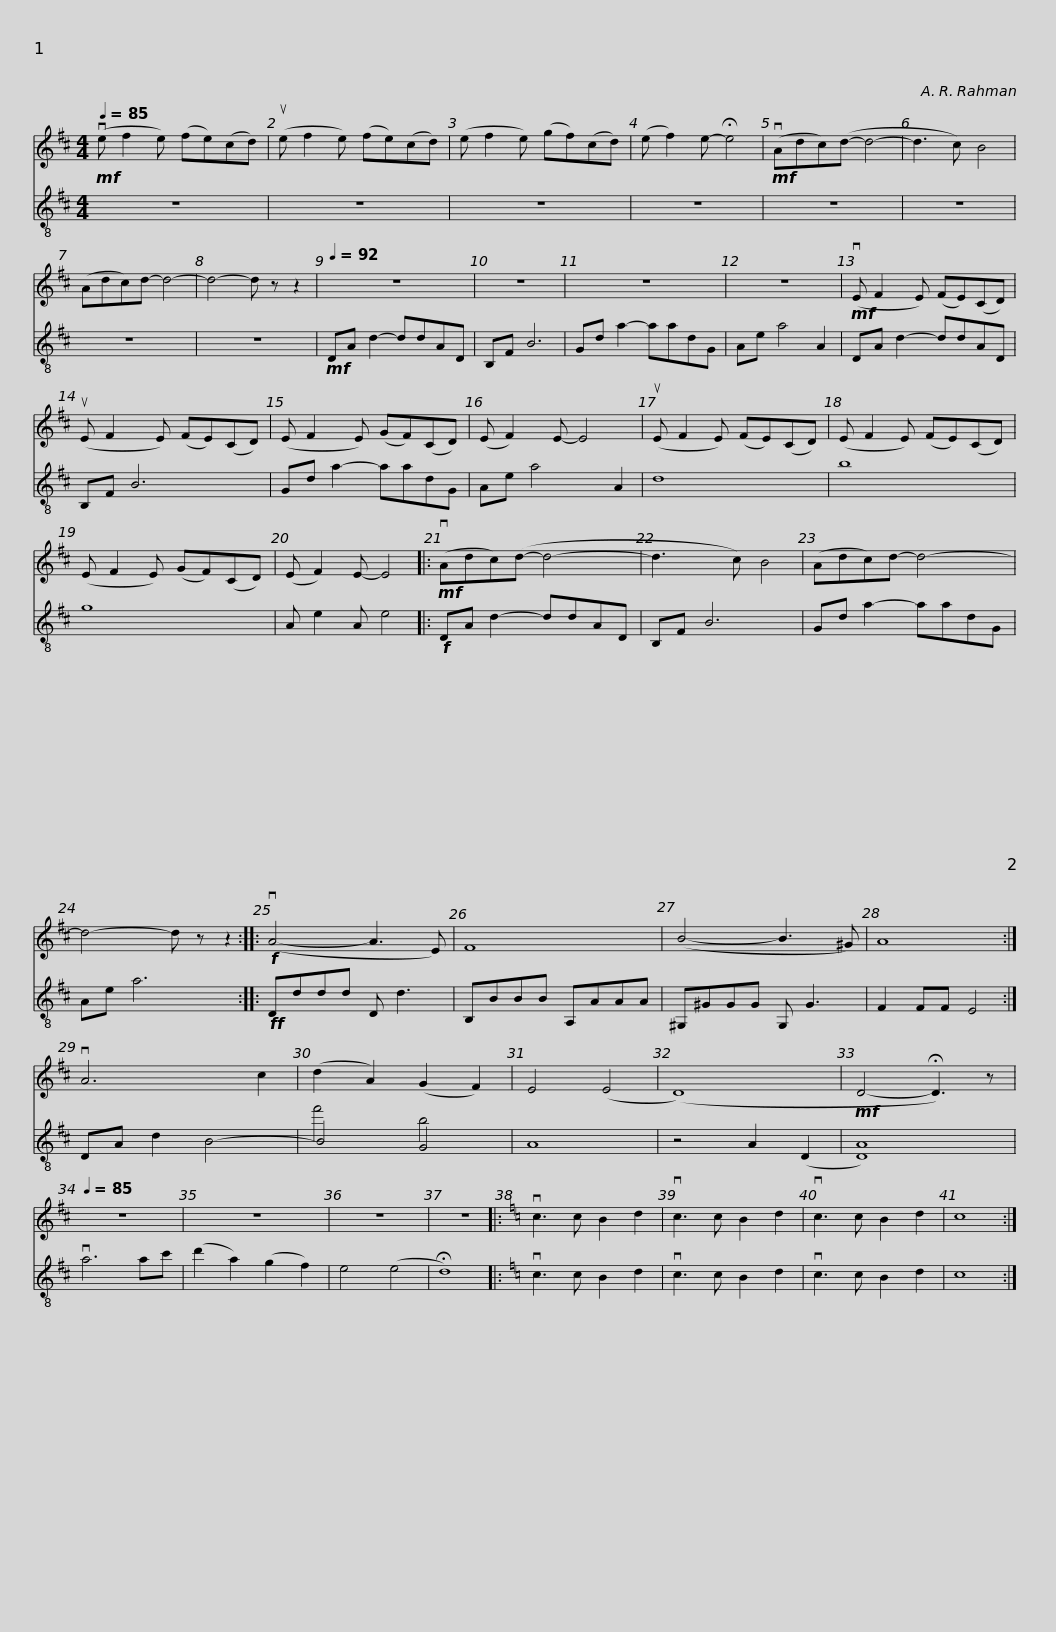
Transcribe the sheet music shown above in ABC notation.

X:1
%%score 1 ( 2 3 )
L:1/8
Q:1/4=85
M:4/4
I:linebreak $
K:D
V:1 treble
V:2 treble-8
V:3 treble-8
V:1
!mf! (ve f2 e) (fe)(cd) | (ue f2 e) (fe)(cd) | (e f2 e) (gf)(cd) | (e f2) e- !fermata!e4 |!mf! (vAdc)(d- d4- | %5
 d3 c) B4 |$ (Adc)d- d4- | d4- d z z2 |[Q:1/4=92] z8 | z8 | %10
 z8 | z8 |!mf! (vE F2 E) (FE)(CD) |$ (uE F2 E) (FE)(CD) | (E F2 E) (GF)(CD) | %15
 (E F2) E- E4 | (uE F2 E) (FE)(CD) | (E F2 E) (FE)(CD) |$ (E F2 E) (GF)(CD) | (E F2) E- E4 |: %20
!mf! (vAdc)(d- d4- | d3 c) B4 | (Adc)d- d4- |$ d4- d z z2 ::!f! (vA4- A3 E) | %25
 F8 | (B4- B3 ^G) | A8 :|$ vA6 c2 | (d2 A2) (G2 F2) | %30
 E4 (E4 | (D8) |!mf! D4- !fermata!D3) z |[Q:1/4=85] z8 | z8 | %35
 z8 | z8 |:[K:C] vc3 c B2 d2 |$ vc3 c B2 d2 | vc3 c B2 d2 | %40
 c8 :| %41
V:2
 z8 | z8 | z8 | z8 | z8 | %5
 z8 |$ z8 | z8 |!mf! DA d2- ddAD | B,F B6 | %10
 Gd a2- aadG | Ae a4 A2 | DA d2- ddAD |$ B,F B6 | Gd a2- aadG | %15
 Ae a4 A2 | d8 | b8 |$ g8 | A e2 A e4 |: %20
!f! DA d2- ddAD | B,F B6 | Gd a2- aadG |$ Ae a6 ::!ff! Dddd D d3 | %25
 B,BBB A,AAA | ^G,^GGG G, G3 | F2 FF E4 :|$ DA d2 B4- | B4 G4 | %30
 A8 | z4 A2 (D2 | [DA]8) | va6 ac' | (d'2 a2) (g2 f2) | %35
 e4 (e4 | !fermata!d8) |:[K:C] vc3 c B2 d2 |$ vc3 c B2 d2 | vc3 c B2 d2 | %40
 c8 :| %41
V:3
 x8 | x8 | x8 | x8 | x8 | %5
 x8 |$ x8 | x8 | x8 | x8 | %10
 x8 | x8 | x8 |$ x8 | x8 | %15
 x8 | x8 | x8 |$ x8 | x8 |: %20
 x8 | x8 | x8 |$ x8 :: x8 | %25
 x8 | x8 | x8 :|$ x8 | f'4 b4 | %30
 x8 | x8 | x8 | x8 | x8 | %35
 x8 | x8 |:[K:C] x8 |$ x8 | x8 | %40
 x8 :| %41
